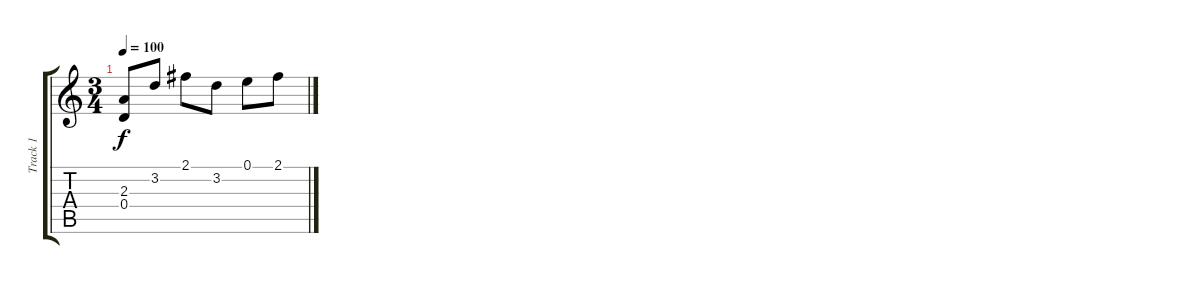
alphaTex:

\track ("Track 1" "Track 1") {instrument acousticguitarnylon}
\staff {score tabs}
\tuning (E4 B3 G3 D3 A2 E2) {hide}
\ts (3 4)
\tempo 100
\clef g2
\ks c
(2.3 0.4).8{dy f} 3.2.8 2.1.8 3.2.8 0.1.8 2.1.8
